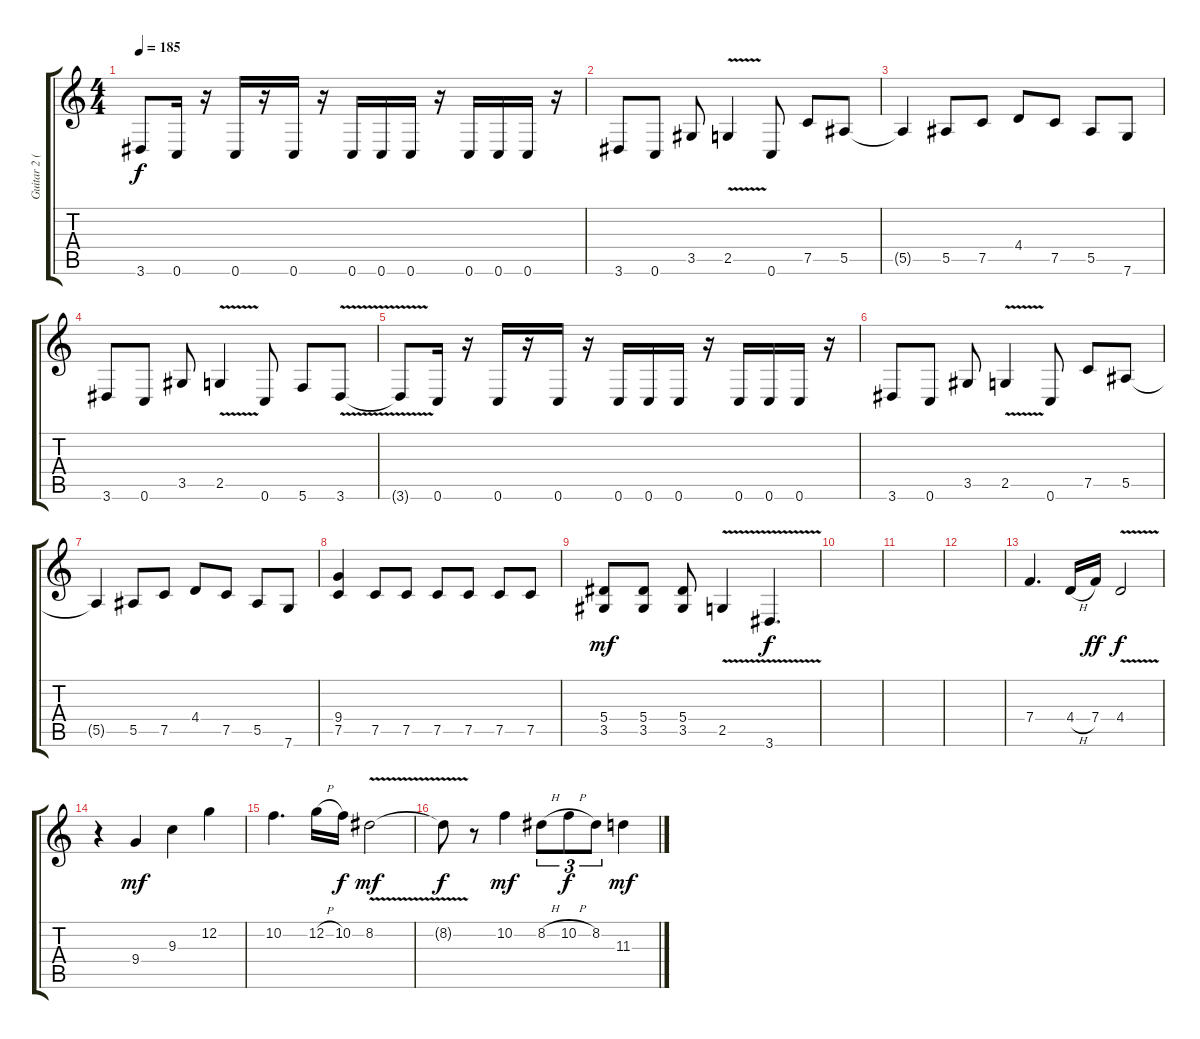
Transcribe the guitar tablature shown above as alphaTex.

\track ("Guitar 2 (Lead)" "Guitar 2 (") {instrument distortionguitar}
\staff {score tabs}
\tuning (C4 G3 Eb3 Bb2 F2 C2) {hide}
\ts (4 4)
\tempo 185
\clef g2
\ks c
3.6{t}.8{dy f} 0.6.16 r.16 0.6.16 r.16 0.6.16 r.16 0.6.16 0.6.16 0.6.16 r.16 0.6.16 0.6.16 0.6.16 r.16 |
3.6.8 0.6.8 3.5.8 2.5{v}.4 0.6.8 7.5.8 5.5.8 |
5.5{t}.4 5.5.8 7.5.8 4.4.8 7.5.8 5.5.8 7.6.8 |
3.6.8 0.6.8 3.5.8 2.5{v}.4 0.6.8 5.6.8 3.6{v}.8 |
3.6{t}.8 0.6.16 r.16 0.6.16 r.16 0.6.16 r.16 0.6.16 0.6.16 0.6.16 r.16 0.6.16 0.6.16 0.6.16 r.16 |
3.6.8 0.6.8 3.5.8 2.5{v}.4 0.6.8 7.5.8 5.5.8 |
5.5{t}.4 5.5.8 7.5.8 4.4.8 7.5.8 5.5.8 7.6.8 |
(9.4 7.5).4 7.5.8 7.5.8 7.5.8 7.5.8 7.5.8 7.5.8 |
(5.4 3.5).8{dy mf} (5.4 3.5).8 (5.4 3.5).8 2.5{v}.4 3.6{v}.4{d dy f} |
|
|
|
7.4.4{d} 4.4{h}.16 7.4.16{dy ff} 4.4{v}.2{dy f} |
r.4 9.4.4{dy mf} 9.3.4 12.2.4 |
10.2.4{d} 12.2{h}.16 10.2.16{dy f} 8.2{v}.2{dy mf} |
8.2{t}.8{dy f} r.8 10.2.4{dy mf} 8.2{h}.8{tu (3 2)} 10.2{h}.8{tu (3 2) dy f} 8.2.8{tu (3 2)} 11.3.4{dy mf}
